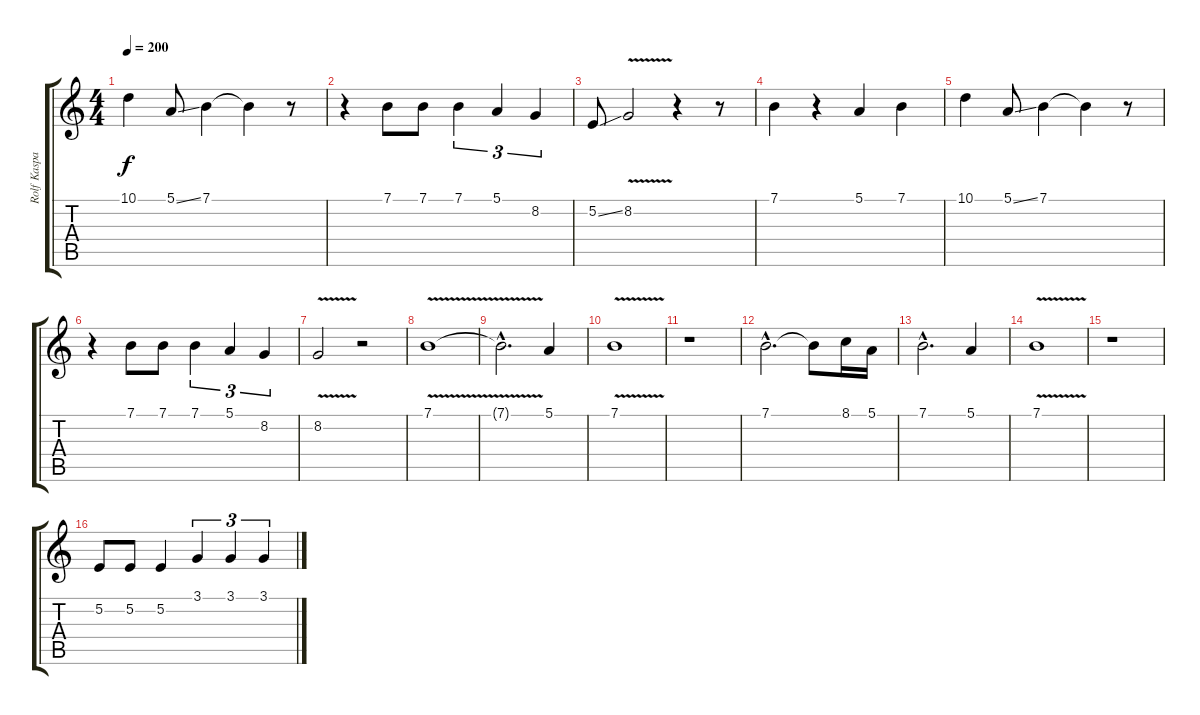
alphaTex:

\track ("Rolf Kasparek" "Rolf Kaspa") {instrument lead1square}
\staff {score tabs}
\tuning (E4 B3 G3 D3 A2 E2) {hide}
\ts (4 4)
\tempo 200
\clef g2
\ks c
10.1.4{dy f} 5.1{ss}.8 7.1.4 7.1{t}.4 r.8 |
r.4 7.1.8 7.1.8 7.1.4{tu (3 2)} 5.1.4{tu (3 2)} 8.2.4{tu (3 2)} |
5.2{ss}.8 8.2{v}.2 r.4 r.8 |
7.1.4 r.4 5.1.4 7.1.4 |
10.1.4 5.1{ss}.8 7.1.4 7.1{t}.4 r.8 |
r.4 7.1.8 7.1.8 7.1.4{tu (3 2)} 5.1.4{tu (3 2)} 8.2.4{tu (3 2)} |
8.2{v}.2 r.2 |
7.1{v}.1 |
7.1{hac t}.2{d} 5.1.4 |
7.1{v}.1 |
r.1 |
7.1{hac}.2{d} 7.1{t}.8 8.1.16 5.1.16 |
7.1{hac}.2{d} 5.1.4 |
7.1{v}.1 |
r.1 |
5.2.8 5.2.8 5.2.4 3.1.4{tu (3 2)} 3.1.4{tu (3 2)} 3.1.4{tu (3 2)}
